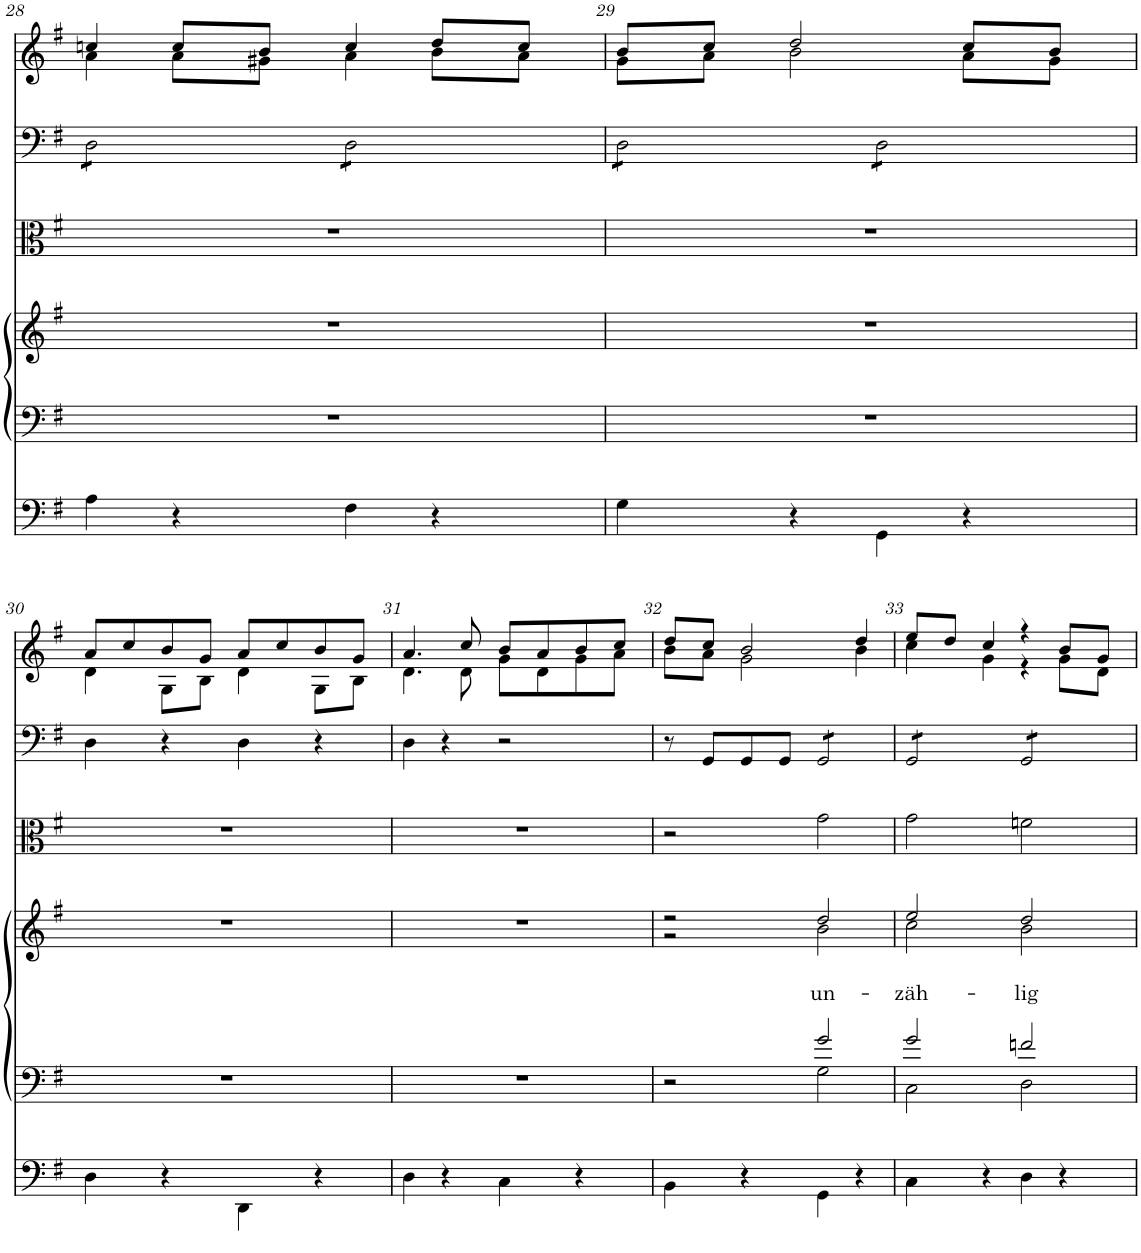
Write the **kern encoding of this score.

**kern	**kern	**kern	**kern	**text	**kern	**kern	**kern	**kern	**kern	**kern	**kern	**kern	**kern	**kern
*part14	*part13	*part12	*part11	*part11	*part10	*part9	*part8	*part7	*part6	*part5	*part4	*part3	*part2	*part1
*staff14	*staff13	*staff12	*staff11	*staff11	*staff10	*staff9	*staff8	*staff7	*staff6	*staff5	*staff4	*staff3	*staff2	*staff1
*I"Contrabass	*I"Violoncello	*I"Tenor/Bass	*I"Soprano/Alto	*	*I"Soprano	*I"Viola	*I"Violin	*I"Violin	*I"Oboe	*I"Oboe	*I"Flute	*I"Flute	*I"Timpani	*I"Horn in F
*I'Cb.	*I'Vc	*	*	*	*I'S.	*I'Vla	*I'Vln.	*I'Vln.	*I'Ob.	*I'Ob.	*I'Fl.	*I'Fl.	*I'Timp	*I'Hn
!!LO:PB:g=z
*clefFv4	*clefF4	*clefF4	*clefG2	*	*clefG2	*clefC3	*clefG2	*clefG2	*clefG2	*clefG2	*clefG2	*clefG2	*clefF4	*clefG2
*ITrd7c12	*	*	*	*	*	*	*	*	*	*	*	*	*	*ITrd4c7
*k[f#]	*k[f#]	*k[f#]	*k[f#]	*	*k[f#]	*k[f#]	*k[f#]	*k[f#]	*k[f#]	*k[f#]	*k[f#]	*k[f#]	*k[f#]	*k[f#]
*M4/4	*M4/4	*M4/4	*M4/4	*	*M4/4	*M4/4	*M4/4	*M4/4	*M4/4	*M4/4	*M4/4	*M4/4	*M4/4	*M4/4
*met(c)	*met(c)	*met(c)	*met(c)	*	*met(c)	*met(c)	*met(c)	*met(c)	*met(c)	*met(c)	*met(c)	*met(c)	*met(c)	*met(c)
=28	=28	=28	=28	=28	=28	=28	=28	=28	=28	=28	=28	=28	=28	=28
*	*	*	*	*	*	*	*	*	*	*	*	*	*	*^
*	*	*	*	*	*	*	*	*	*	*	*	*	*tremolo	*	*
4AA	4A\	1r	1r	.	1r	1r	1r	1r	1r	1r	1r	1r	8D\L	4ccn/	4a\
.	.	.	.	.	.	.	.	.	.	.	.	.	8D\	.	.
4r	4r	.	.	.	.	.	.	.	.	.	.	.	8D\	8cc/L	8a\L
.	.	.	.	.	.	.	.	.	.	.	.	.	8D\J	8b/J	8g#X\J
4FF#	4F#\	.	.	.	.	.	.	.	.	.	.	.	8D\L	4cc/	4a\
.	.	.	.	.	.	.	.	.	.	.	.	.	8D\	.	.
4r	4r	.	.	.	.	.	.	.	.	.	.	.	8D\	8dd/L	8b\L
.	.	.	.	.	.	.	.	.	.	.	.	.	8D\J	8cc/J	8a\J
=29	=29	=29	=29	=29	=29	=29	=29	=29	=29	=29	=29	=29	=29	=29	=29
4GG	4G\	1r	1r	.	1r	1r	1r	1r	1r	1r	1r	1r	8D\L	8b/L	8g\L
.	.	.	.	.	.	.	.	.	.	.	.	.	8D\	8cc/J	8a\J
4r	4r	.	.	.	.	.	.	.	.	.	.	.	8D\	2dd/	2b\
.	.	.	.	.	.	.	.	.	.	.	.	.	8D\J	.	.
4GGG	4GG\	.	.	.	.	.	.	.	.	.	.	.	8D\L	.	.
.	.	.	.	.	.	.	.	.	.	.	.	.	8D\	.	.
4r	4r	.	.	.	.	.	.	.	.	.	.	.	8D\	8cc/L	8a\L
.	.	.	.	.	.	.	.	.	.	.	.	.	8D\J	8b/J	8g\J
*	*	*	*	*	*	*	*	*	*	*	*	*	*Xtremolo	*	*
!!LO:LB:g=z	!!
=30	=30	=30	=30	=30	=30	=30	=30	=30	=30	=30	=30	=30	=30	=30	=30
4DD	4D\	1r	1r	.	1r	1r	1r	1r	1r	1r	1r	1r	4D\	8a/L	4d\
.	.	.	.	.	.	.	.	.	.	.	.	.	.	8cc/	.
4r	4r	.	.	.	.	.	.	.	.	.	.	.	4r	8b/	8G\L
.	.	.	.	.	.	.	.	.	.	.	.	.	.	8g/J	8B\J
4DDD	4DD\	.	.	.	.	.	.	.	.	.	.	.	4D\	8a/L	4d\
.	.	.	.	.	.	.	.	.	.	.	.	.	.	8cc/	.
4r	4r	.	.	.	.	.	.	.	.	.	.	.	4r	8b/	8G\L
.	.	.	.	.	.	.	.	.	.	.	.	.	.	8g/J	8B\J
=31	=31	=31	=31	=31	=31	=31	=31	=31	=31	=31	=31	=31	=31	=31	=31
4DD	4D\	1r	1r	.	1r	1r	1r	1r	1r	1r	1r	1r	4D\	4.a/	4.d\
4r	4r	.	.	.	.	.	.	.	.	.	.	.	4r	.	.
.	.	.	.	.	.	.	.	.	.	.	.	.	.	8cc/	8d\
4CC	4C\	.	.	.	.	.	.	.	.	.	.	.	2r	8b/L	8g\L
.	.	.	.	.	.	.	.	.	.	.	.	.	.	8a/	8d\
4r	4r	.	.	.	.	.	.	.	.	.	.	.	.	8b/	8g\
.	.	.	.	.	.	.	.	.	.	.	.	.	.	8cc/J	8a\J
=32	=32	=32	=32	=32	=32	=32	=32	=32	=32	=32	=32	=32	=32	=32	=32
*	*	*^	*^	*	*	*	*^	*	*	*	*	*	*	*	*
4BBB	4BB\	2r	2ryy	2r	2r	.	2r	2r	1r	2r	2r	2r	2r	2r	2r	8r	8dd/L	8b\L
.	.	.	.	.	.	.	.	.	.	.	.	.	.	.	.	8GG/L	8cc/J	8a\J
4r	4r	.	.	.	.	.	.	.	.	.	.	.	.	.	.	8GG/	2b/	2g\
.	.	.	.	.	.	.	.	.	.	.	.	.	.	.	.	8GG/J	.	.
!	!	!	!	!	!	!LO:LY:b	!	!	!	!	!	!	!	!	!	!	!	!
*	*	*	*	*	*	*	*	*	*	*	*	*	*	*	*	*tremolo	*	*
4GGG	4GG\	2g/	2G\	2dd/	2b\	un-	2dd	2g\	.	2b	2dd	2dd	2dd	2dd	2dd	8GG/L	.	.
.	.	.	.	.	.	.	.	.	.	.	.	.	.	.	.	8GG/	.	.
4r	4r	.	.	.	.	.	.	.	.	.	.	.	.	.	.	8GG/	4dd/	4b\
.	.	.	.	.	.	.	.	.	.	.	.	.	.	.	.	8GG/J	.	.
=33	=33	=33	=33	=33	=33	=33	=33	=33	=33	=33	=33	=33	=33	=33	=33	=33	=33	=33
!	!	!	!	!	!	!LO:LY:b	!	!	!	!	!	!	!	!	!	!	!	!
4CC	4C\	2g/	2C\	2ee/	2cc\	-zäh-	2ee	2g\	1r	2cc	2ee	2ee	2ee	2ee	2ee	8GG/L	8ee/L	4cc\
.	.	.	.	.	.	.	.	.	.	.	.	.	.	.	.	8GG/	8dd/J	.
4r	4r	.	.	.	.	.	.	.	.	.	.	.	.	.	.	8GG/	4cc/	4g\
.	.	.	.	.	.	.	.	.	.	.	.	.	.	.	.	8GG/J	.	.
!	!	!	!	!	!	!LO:LY:b	!	!	!	!	!	!	!	!	!	!	!	!
4DD	4D\	2fn/	2D\	2dd/	2b\	-lig	2dd	2fn\	.	2b	2dd	2dd	2dd	2dd	2dd	8GG/L	4r	4r
.	.	.	.	.	.	.	.	.	.	.	.	.	.	.	.	8GG/	.	.
4r	4r	.	.	.	.	.	.	.	.	.	.	.	.	.	.	8GG/	8b/L	8g\L
.	.	.	.	.	.	.	.	.	.	.	.	.	.	.	.	8GG/J	8g/J	8d\J
*	*	*	*	*	*	*	*	*	*	*	*	*	*	*	*	*Xtremolo	*	*
*	*	*v	*v	*	*	*	*	*	*v	*v	*	*	*	*	*	*	*v	*v
*	*	*	*v	*v	*	*	*	*	*	*	*	*	*	*	*
=	=	=	=	=	=	=	=	=	=	=	=	=	=	=
*-	*-	*-	*-	*-	*-	*-	*-	*-	*-	*-	*-	*-	*-	*-
